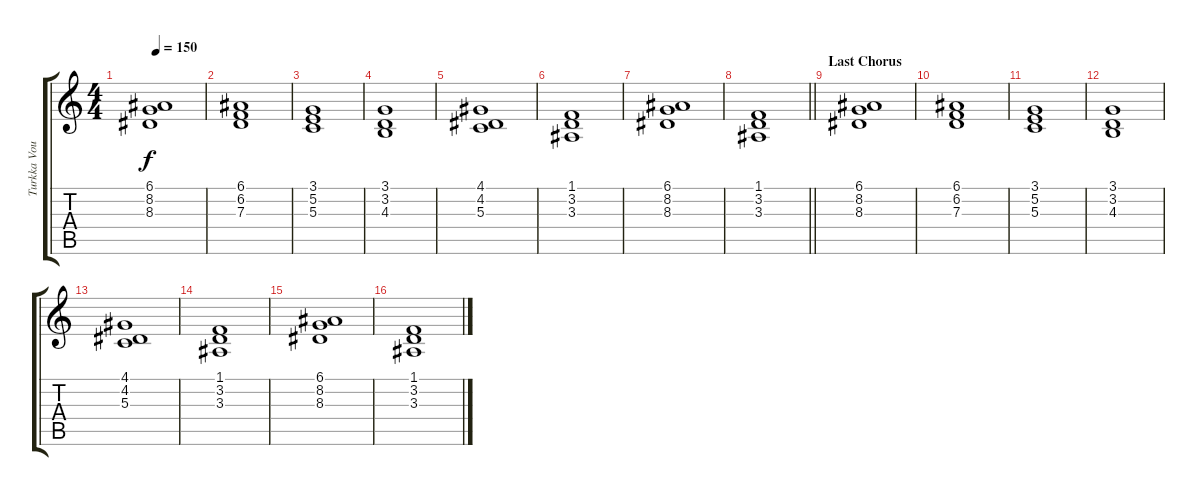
\track ("Turkka Vourinen" "Turkka Vou") {instrument stringensemble1}
\staff {score tabs}
\tuning (E4 B3 G3 D3 A2 E2) {hide}
\ts (4 4)
\tempo 150
\clef g2
\ks c
(6.1 8.2 8.3).1{dy f} |
(6.1 6.2 7.3).1 |
(3.1 5.2 5.3).1 |
(3.1 3.2 4.3).1 |
(4.1 4.2 5.3).1 |
(1.1 3.2 3.3).1 |
(6.1 8.2 8.3).1 |
\barLineRight lightlight
(1.1 3.2 3.3).1 |
\section ("" "Last Chorus")
(6.1 8.2 8.3).1 |
(6.1 6.2 7.3).1 |
(3.1 5.2 5.3).1 |
(3.1 3.2 4.3).1 |
(4.1 4.2 5.3).1 |
(1.1 3.2 3.3).1 |
(6.1 8.2 8.3).1 |
(1.1 3.2 3.3).1
